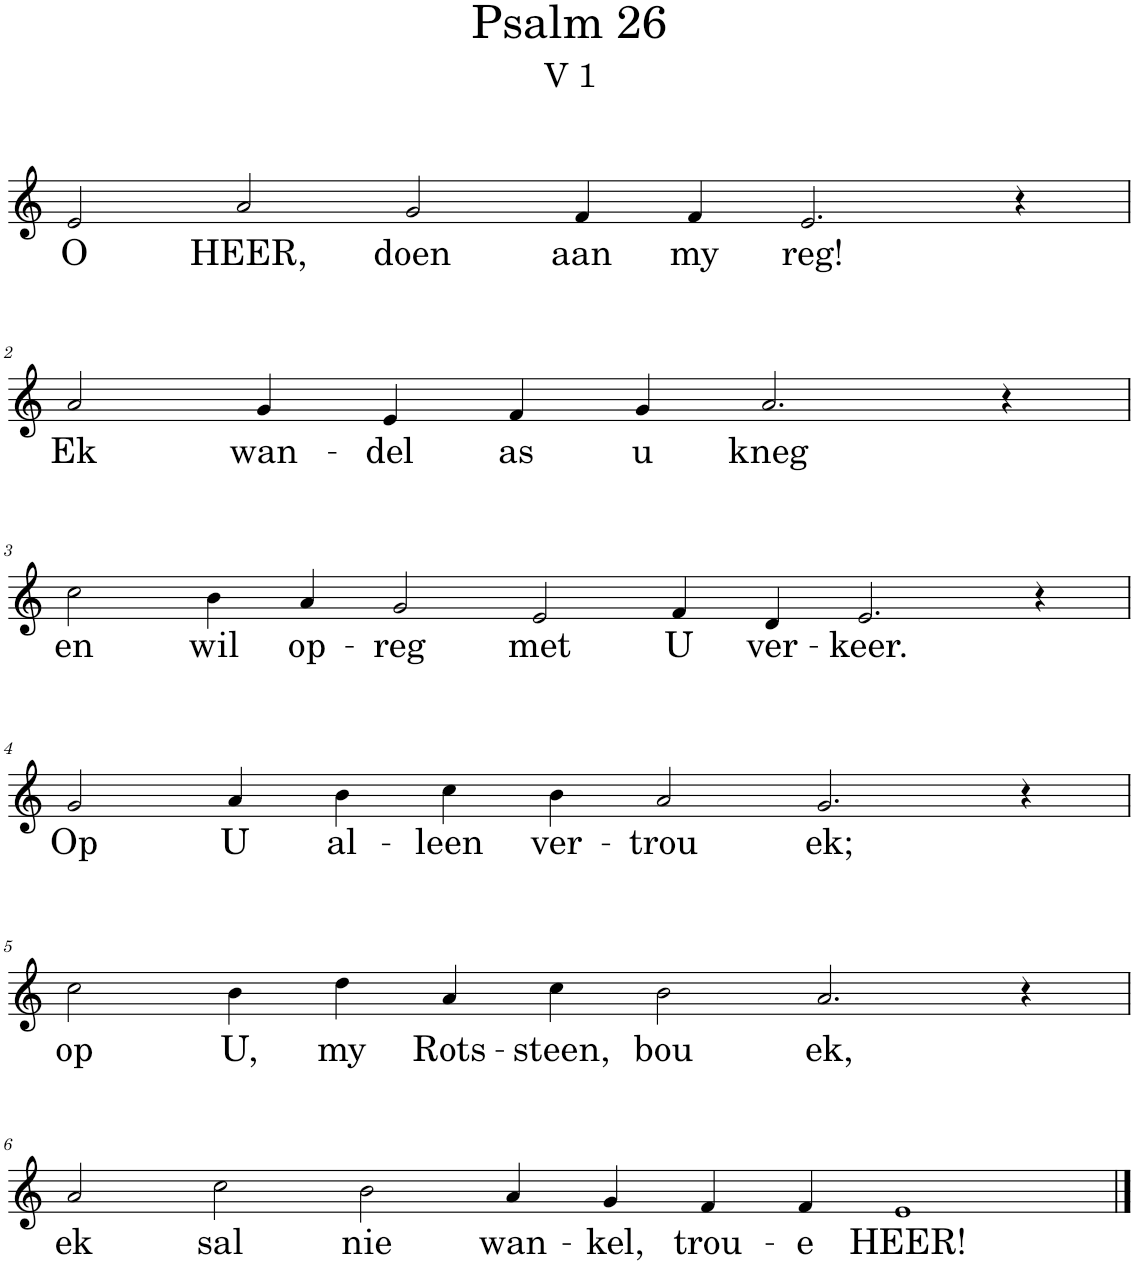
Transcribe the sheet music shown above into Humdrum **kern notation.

**kern	**text
*part1	*part1
*staff1	*staff1
*I"Pipe Organ	*
*I'Org.	*
*clefG2	*
*k[]	*
*M12/4	*
=1	=1
!	!LO:LY:b
2e/	O
!	!LO:LY:b
2a/	HEER,
!	!LO:LY:b
2g/	doen
!	!LO:LY:b
4f/	aan
!	!LO:LY:b
4f/	my
!	!LO:LY:b
2.e/	reg!
4r	.
!!LO:LB:g=z
=2	=2
*M10/4	*
!	!LO:LY:b
2a/	Ek
!	!LO:LY:b
4g/	wan-
!	!LO:LY:b
4e/	-del
!	!LO:LY:b
4f/	as
!	!LO:LY:b
4g/	u
!	!LO:LY:b
2.a/	kneg
4r	.
!!LO:LB:g=z
=3	=3
*M14/4	*
!	!LO:LY:b
2cc\	en
!	!LO:LY:b
4b\	wil
!	!LO:LY:b
4a/	op-
!	!LO:LY:b
2g/	-reg
!	!LO:LY:b
2e/	met
!	!LO:LY:b
4f/	U
!	!LO:LY:b
4d/	ver-
!	!LO:LY:b
2.e/	-keer.
4r	.
!!LO:LB:g=z
=4	=4
*M12/4	*
!	!LO:LY:b
2g/	Op
!	!LO:LY:b
4a/	U
!	!LO:LY:b
4b\	al-
!	!LO:LY:b
4cc\	-leen
!	!LO:LY:b
4b\	ver-
!	!LO:LY:b
2a/	-trou
!	!LO:LY:b
2.g/	ek;
4r	.
!!LO:LB:g=z
=5	=5
!	!LO:LY:b
2cc\	op
!	!LO:LY:b
4b\	U,
!	!LO:LY:b
4dd\	my
!	!LO:LY:b
4a/	Rots-
!	!LO:LY:b
4cc\	-steen,
!	!LO:LY:b
2b\	bou
!	!LO:LY:b
2.a/	ek,
4r	.
!!LO:LB:g=z
=6	=6
*M14/4	*
!	!LO:LY:b
2a/	ek
!	!LO:LY:b
2cc\	sal
!	!LO:LY:b
2b\	nie
!	!LO:LY:b
4a/	wan-
!	!LO:LY:b
4g/	-kel,
!	!LO:LY:b
4f/	trou-
!	!LO:LY:b
4f/	-e
!	!LO:LY:b
1e	HEER!
==	==
*-	*-
